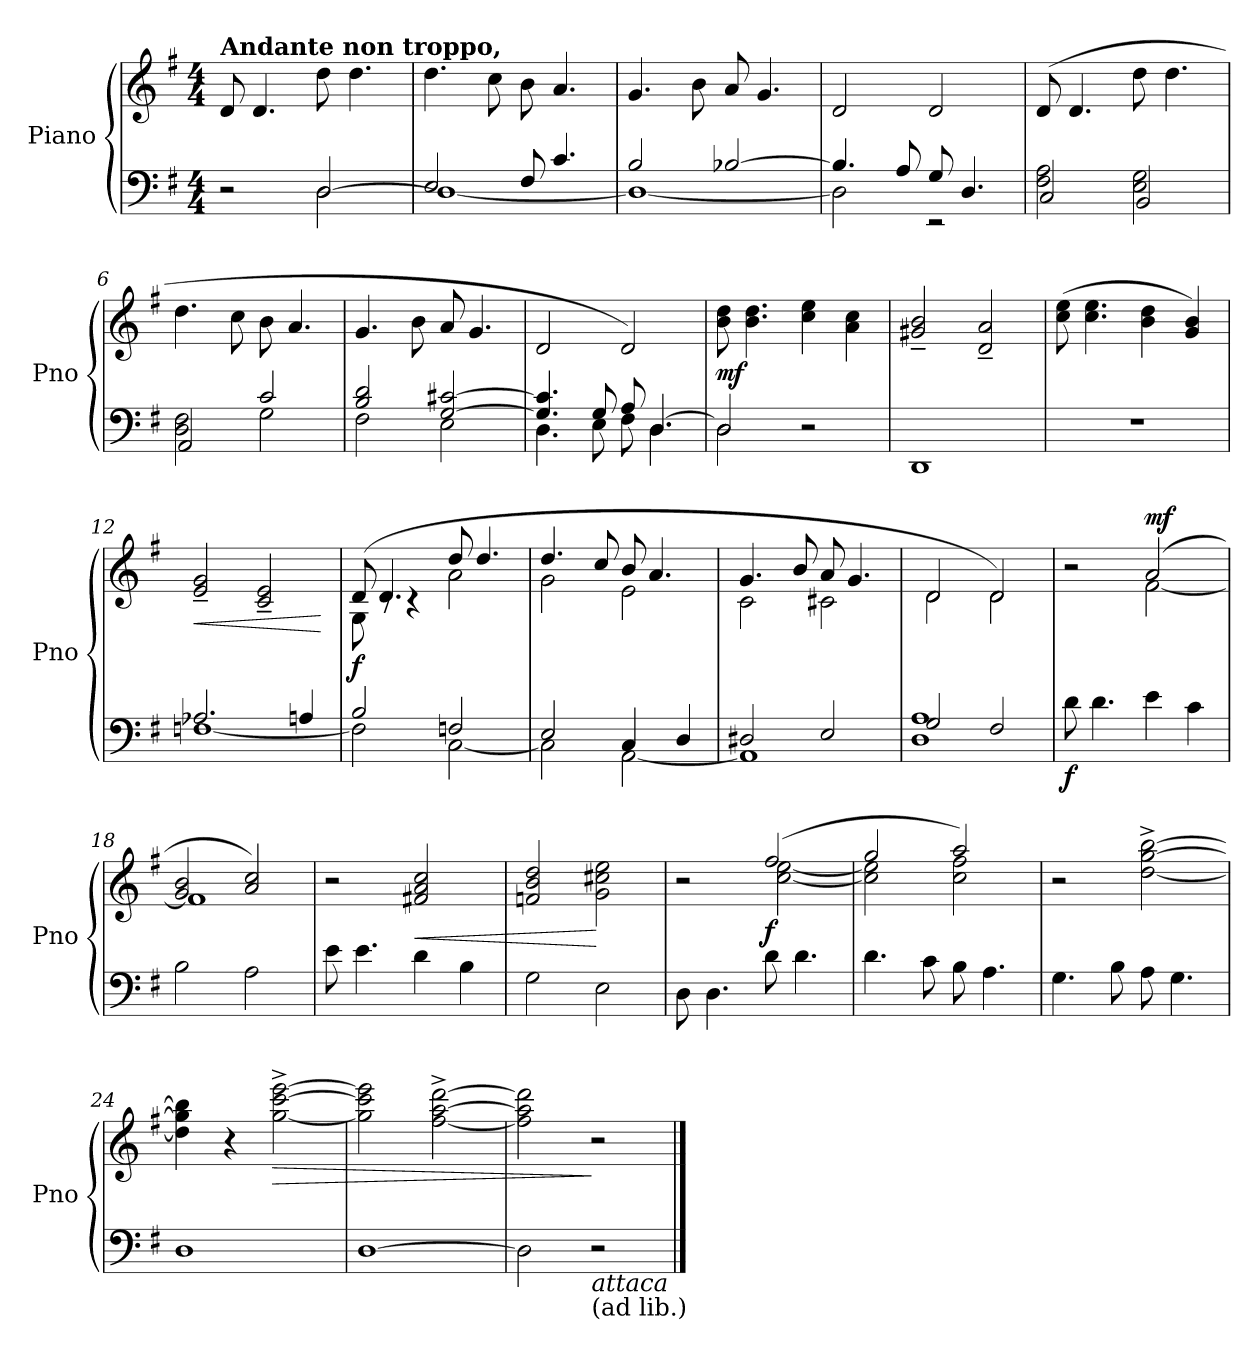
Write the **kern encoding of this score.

**kern	**kern	**dynam
*part1	*part1	*part1
*staff2	*staff1	*staff1/2
*I"Piano	*	*
*I'Pno	*	*
*clefF4	*clefG2	*
*k[f#]	*k[f#]	*
*M4/4	*M4/4	*
*MM100	*MM100	*
=1	=1	=1
*^	*	*
!	!	!LO:TX:a:B:t=Andante non troppo,	!
!	!	!	!LO:DY:b
!	!	!	!LO:DY:n=1:b
2r	2ryy	8d/	f other-dynamics
.	.	4.d/	.
[2D/	2D\	8dd\	.
.	.	4.dd\	.
=2	=2	=2	=2
2E/	1D_	4.dd\	.
.	.	8cc\	.
8F#/	.	8b\	.
4.c/	.	4.a/	.
=3	=3	=3	=3
2B/	1D_	4.g/	.
.	.	8b\	.
[2B-X/	.	8a/	.
.	.	4.g/	.
=4	=4	=4	=4
4.B-/]	2D\]	2d/	.
8A/	.	.	.
8G/	2r	2d/	.
4.D/	.	.	.
=5	=5	=5	=5
2F#\ 2A\	2C/	(>8d/	.
.	.	4.d/	.
2E\ 2G\	2BB/	8dd\	.
.	.	4.dd\	.
!!LO:LB:g=z
=6	=6	=6	=6
2D\ 2F#\	2AA/	4.dd\	.
.	.	8cc\	.
2c/	2G\	8b\	.
.	.	4.a/	.
=7	=7	=7	=7
2B/ 2d/	2F#\	4.g/	.
.	.	8b\	.
[2G/ [2c#X/	2E\	8a/	.
.	.	4.g/	.
=8	=8	=8	=8
4.G/] 4.c#/]	(>4.D\	2d/	.
8G/	8E\	.	.
8A/	8F#\	2d/)	.
[4.D/	4.D\	.	.
=9	=9	=9	=9
!	!	!	!LO:DY:b
2D/]	2D\	8b\ 8dd\	mf
.	.	4.b\ 4.dd\	.
2r	2ryy	4cc\ 4ee\	.
.	.	4a\ 4cc\)	.
*v	*v	*	*
=10	=10	=10
1DD	2g#X/~ 2b/~	.
.	2d/~ 2a/~	.
!!LO:LB:g=z
=11	=11	=11
1r	(>8cc\ 8ee\	.
.	4.cc\ 4.ee\	.
.	4b\ 4dd\	.
.	4g/ 4b/)	.
=12	=12	=12
*^	*	*
!	!	!	!LO:HP:b
2.A-X/	[1Fn	2e/~ 2g/~	<
.	.	2c/~ 2e/~	.
4An/	.	.	.
*v	*v	*	*
.	.	[
=13	=13	=13
*^	*^	*
!	!	!	!	!LO:DY:b
2B/	2F\]	(>8d/	8G\	f
.	.	4.d/	8rc	.
.	.	.	4rc	.
2Fn/	[2C\	8dd/	2a\	.
.	.	4.dd/	.	.
=14	=14	=14	=14	=14
2E/	2C\]	4.dd/	2g\	.
.	.	8cc/	.	.
4C/	[2AA\	8b/	2e\	.
.	.	4.a/	.	.
4D/	.	.	.	.
=15	=15	=15	=15	=15
2D#X/	1AA]	4.g/	2c\	.
.	.	8b/	.	.
2E/	.	8a/	2c#X\	.
.	.	4.g/	.	.
!!LO:LB:g=z	!!
=16	=16	=16	=16	=16
2G/	1D 1A	2d/	2d\	.
2F#/	.	2d/)	2d\	.
*v	*v	*	*	*
=17	=17	=17	=17
!	!	!	!LO:DY:b=2
8d\	2r	2ryy	f
4.d\	.	.	.
!	!	!	!LO:DY:a
4e\	(>2a/	[2f#\	mf
4c\	.	.	.
=18	=18	=18	=18
2B\	2g/ 2b/	1f#]	.
2A\	2a/ 2cc/)	.	.
*	*v	*v	*
=19	=19	=19
8e\	2r	.
4.e\	.	.
!	!	!LO:HP:b
4d\	2f#X/ 2a/ 2cc/	<
4B\	.	.
=20	=20	=20
2G\	2fn/ 2b/ 2dd/	.
2E\	2g\ 2cc#X\ 2ee\	[
!!LO:LB:g=z
=21	=21	=21
*	*^	*
8D\	2r	2ryy	.
4.D\	.	.	.
!	!	!	!LO:DY:b
8d\	(>2ff#/	[2cc\ [2ee\	f
4.d\	.	.	.
=22	=22	=22	=22
4.d\	2gg/	2cc\] 2ee\]	.
8c\	.	.	.
8B\	2aa/)	2cc\ 2ff#\	.
4.A\	.	.	.
*	*v	*v	*
=23	=23	=23
4.G\	2r	.
8B\	.	.
8A\	[2dd\^ [2gg\^ [2bb\^	.
4.G\	.	.
=24	=24	=24
1D	4dd\] 4gg\] 4bb\]	.
.	4r	.
!	!	!LO:HP:b
.	[2gg\^ [2ccc\^ [2eee\^	>
=25	=25	=25
[1D	2gg\] 2ccc\] 2eee\]	.
.	[2ff#\^ [2aa\^ [2ddd\^	.
=26	=26	=26
2D\]	2ff#\] 2aa\] 2ddd\]	.
!LO:TX:b:i:t=attaca	!	!
!LO:TX:b:t=(ad lib.)	!	!
2r	2r	]
==	==	==
*-	*-	*-
